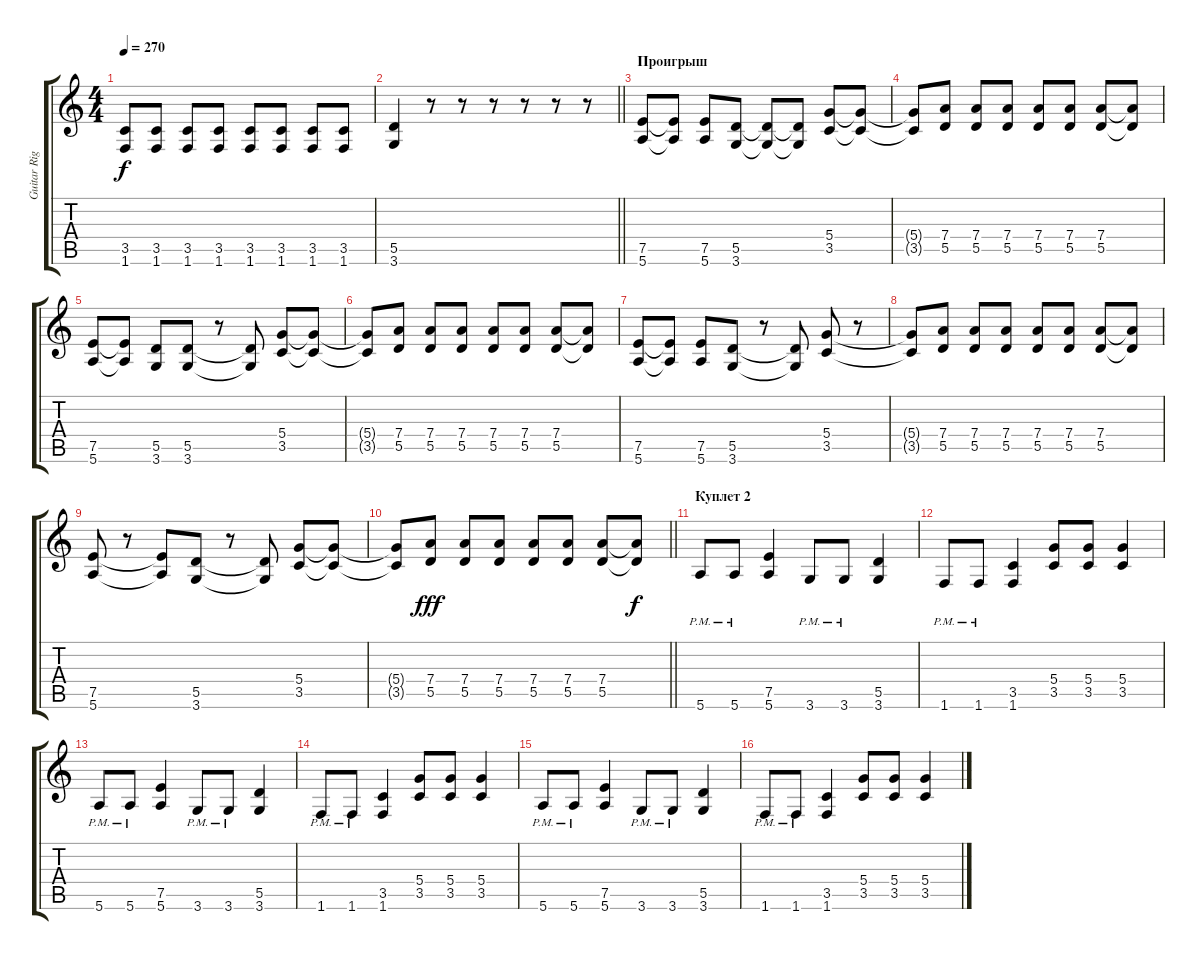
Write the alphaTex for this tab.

\track ("Guitar Right" "Guitar Rig") {instrument overdrivenguitar}
\staff {score tabs}
\tuning (E4 B3 G3 D3 A2 E2) {hide}
\ts (4 4)
\tempo 270
\clef g2
\ks c
(3.5 1.6).8{dy f} (3.5 1.6).8 (3.5 1.6).8 (3.5 1.6).8 (3.5 1.6).8 (3.5 1.6).8 (3.5 1.6).8 (3.5 1.6).8 |
\barLineRight lightlight
(5.5 3.6).4 r.8 r.8 r.8 r.8 r.8 r.8 |
\section ("" "Проигрыш")
(7.5 5.6).8 (7.5{t} 5.6{t}).8 (7.5 5.6).8 (5.5 3.6).8 (5.5{t} 3.6{t}).8 (5.5{t} 3.6{t}).8 (5.4 3.5).8 (5.4{t} 3.5{t}).8 |
(5.4{t} 3.5{t}).8 (7.4 5.5).8 (7.4 5.5).8 (7.4 5.5).8 (7.4 5.5).8 (7.4 5.5).8 (7.4 5.5).8 (7.4{t} 5.5{t}).8 |
(7.5 5.6).8 (7.5{t} 5.6{t}).8 (5.5 3.6).8 (5.5 3.6).8 r.8 (5.5{t} 3.6{t}).8 (5.4 3.5).8 (5.4{t} 3.5{t}).8 |
(5.4{t} 3.5{t}).8 (7.4 5.5).8 (7.4 5.5).8 (7.4 5.5).8 (7.4 5.5).8 (7.4 5.5).8 (7.4 5.5).8 (7.4{t} 5.5{t}).8 |
(7.5 5.6).8 (7.5{t} 5.6{t}).8 (7.5 5.6).8 (5.5 3.6).8 r.8 (5.5{t} 3.6{t}).8 (5.4 3.5).8 r.8 |
(5.4{t} 3.5{t}).8 (7.4 5.5).8 (7.4 5.5).8 (7.4 5.5).8 (7.4 5.5).8 (7.4 5.5).8 (7.4 5.5).8 (7.4{t} 5.5{t}).8 |
(7.5 5.6).8 r.8 (7.5{t} 5.6{t}).8 (5.5 3.6).8 r.8 (5.5{t} 3.6{t}).8 (5.4 3.5).8 (5.4{t} 3.5{t}).8 |
\barLineRight lightlight
(5.4{t} 3.5{t}).8 (7.4 5.5).8{dy fff} (7.4 5.5).8 (7.4 5.5).8 (7.4 5.5).8 (7.4 5.5).8 (7.4 5.5).8 (7.4{t} 5.5{t}).8{dy f} |
\section ("" "Куплет 2")
5.6{pm}.8 5.6{pm}.8 (7.5 5.6).4 3.6{pm}.8 3.6{pm}.8 (5.5 3.6).4 |
1.6{pm}.8 1.6{pm}.8 (3.5 1.6).4 (5.4 3.5).8 (5.4 3.5).8 (5.4 3.5).4 |
5.6{pm}.8 5.6{pm}.8 (7.5 5.6).4 3.6{pm}.8 3.6{pm}.8 (5.5 3.6).4 |
1.6{pm}.8 1.6{pm}.8 (3.5 1.6).4 (5.4 3.5).8 (5.4 3.5).8 (5.4 3.5).4 |
5.6{pm}.8 5.6{pm}.8 (7.5 5.6).4 3.6{pm}.8 3.6{pm}.8 (5.5 3.6).4 |
1.6{pm}.8 1.6{pm}.8 (3.5 1.6).4 (5.4 3.5).8 (5.4 3.5).8 (5.4 3.5).4
